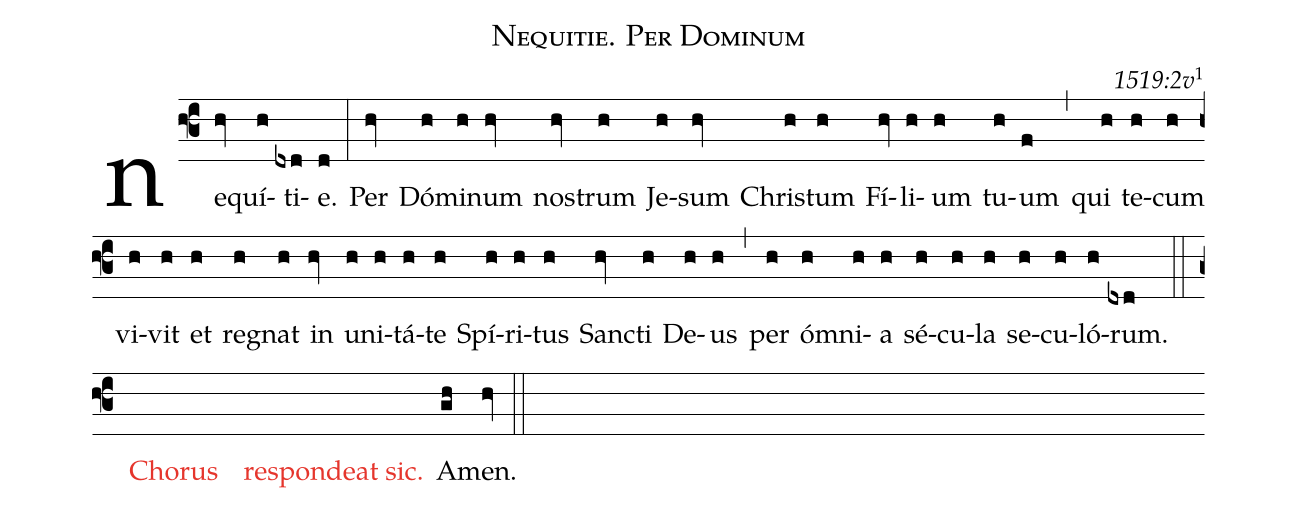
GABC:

name: Nequitie. Per Dominum;
commentary: 1519:2v\footnote{SP:2v has no flats. 1519:2v has no flats.};
%%
(f3) ne(hv)quí(h)ti(dxd)e.(d) (:)

Per(hv) Dó(h)mi(h)num(hv) nos(hv)trum(h) Je(h)sum(hv) Chris(h)tum(h) Fí(hv)li(h)um(h) tu(h)um(f) (,)
qui(h) te(h)cum(h) vi(h)vit(h) et(h) reg(h)nat(h) in(hv) u(h)ni(h)tá(h)te(h) Spí(h)ri(h)tus(h) Sanc(hv)ti(h) De(h)us(h) (,)
per(h) óm(h)ni(h)a(h) sé(h)cu(h)la(h) se(h)cu(h)ló(h)rum.(dxd) (::)

<c>Chorus() respondeat sic.</c>()

A(gh)men.(hv) (::)
